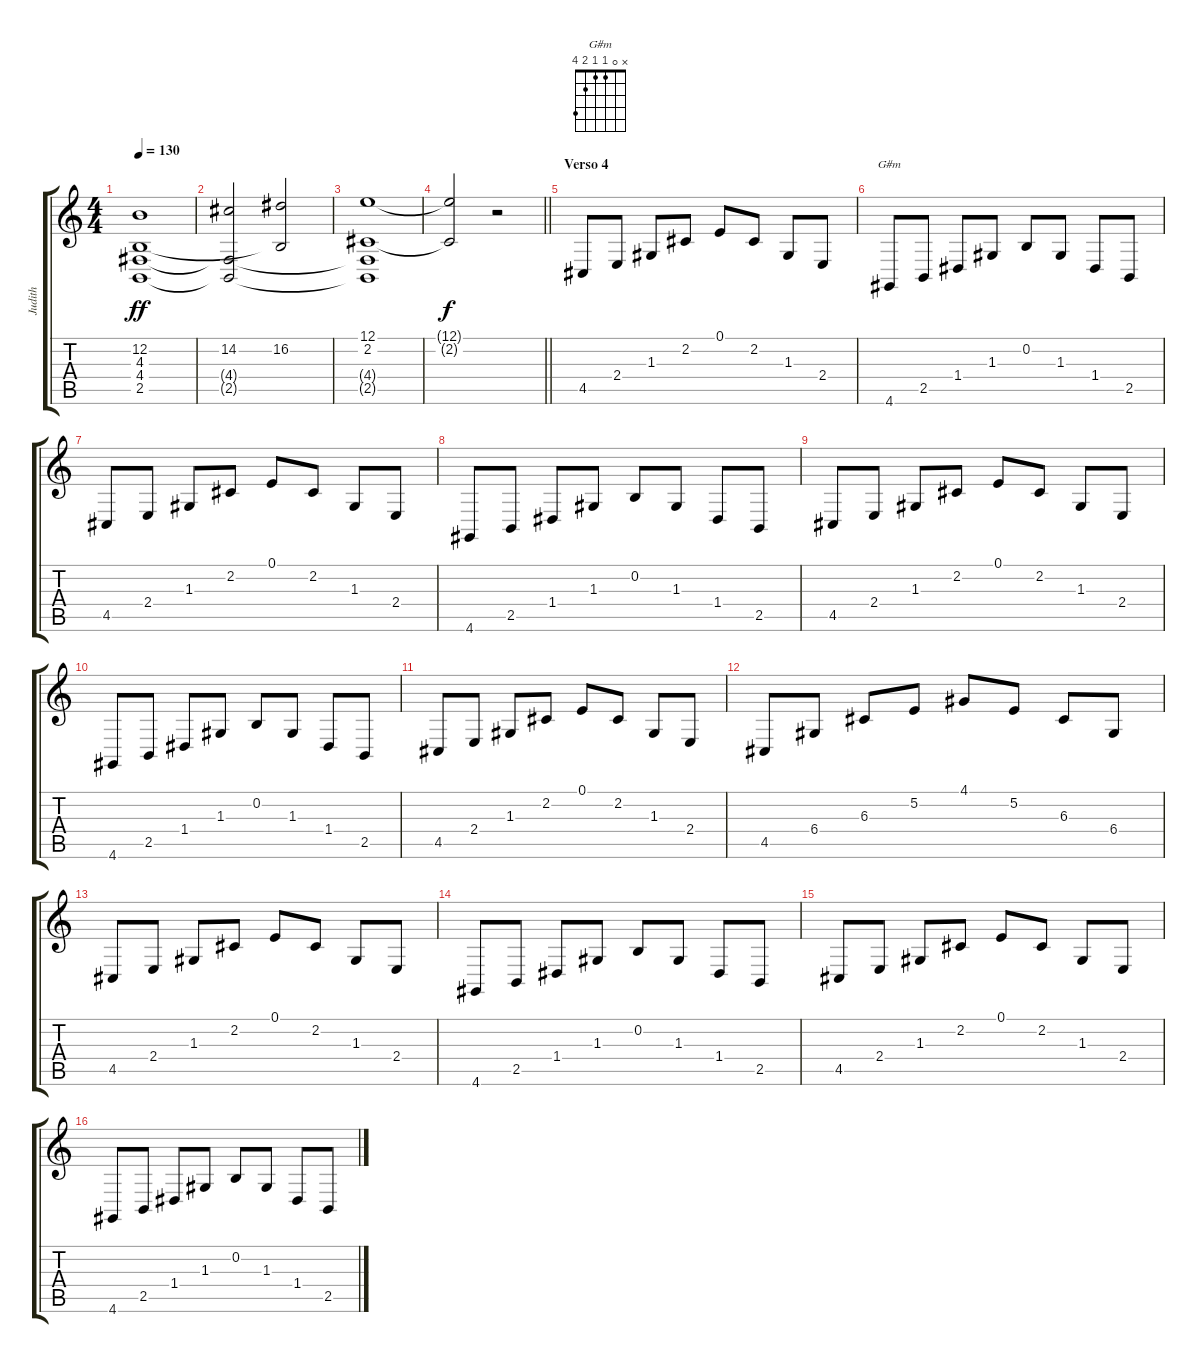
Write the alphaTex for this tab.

\track ("Judith" "Judith") {instrument stringensemble1}
\staff {score tabs}
\tuning (E4 B3 G3 D3 A2 E2) {hide}
\chord ("G#m" x 0 1 1 2 4)
\ts (4 4)
\tempo 130
\clef g2
\ks c
(12.2 4.3 4.4 2.5).1{dy ff} |
(14.2 4.4{t} 2.5{t}).2 (16.2 4.3{t}).2 |
(12.1 2.2 4.4{t} 2.5{t}).1 |
\barLineRight lightlight
(12.1{t} 2.2{t}).2{dy f} r.2 |
\section ("" "Verso 4")
4.5.8 2.4.8 1.3.8 2.2.8 0.1.8 2.2.8 1.3.8 2.4.8 |
4.6.8{ch "G#m"} 2.5.8 1.4.8 1.3.8 0.2.8 1.3.8 1.4.8 2.5.8 |
4.5.8 2.4.8 1.3.8 2.2.8 0.1.8 2.2.8 1.3.8 2.4.8 |
4.6.8 2.5.8 1.4.8 1.3.8 0.2.8 1.3.8 1.4.8 2.5.8 |
4.5.8 2.4.8 1.3.8 2.2.8 0.1.8 2.2.8 1.3.8 2.4.8 |
4.6.8 2.5.8 1.4.8 1.3.8 0.2.8 1.3.8 1.4.8 2.5.8 |
4.5.8 2.4.8 1.3.8 2.2.8 0.1.8 2.2.8 1.3.8 2.4.8 |
4.5.8 6.4.8 6.3.8 5.2.8 4.1.8 5.2.8 6.3.8 6.4.8 |
4.5.8 2.4.8 1.3.8 2.2.8 0.1.8 2.2.8 1.3.8 2.4.8 |
4.6.8 2.5.8 1.4.8 1.3.8 0.2.8 1.3.8 1.4.8 2.5.8 |
4.5.8 2.4.8 1.3.8 2.2.8 0.1.8 2.2.8 1.3.8 2.4.8 |
4.6.8 2.5.8 1.4.8 1.3.8 0.2.8 1.3.8 1.4.8 2.5.8
